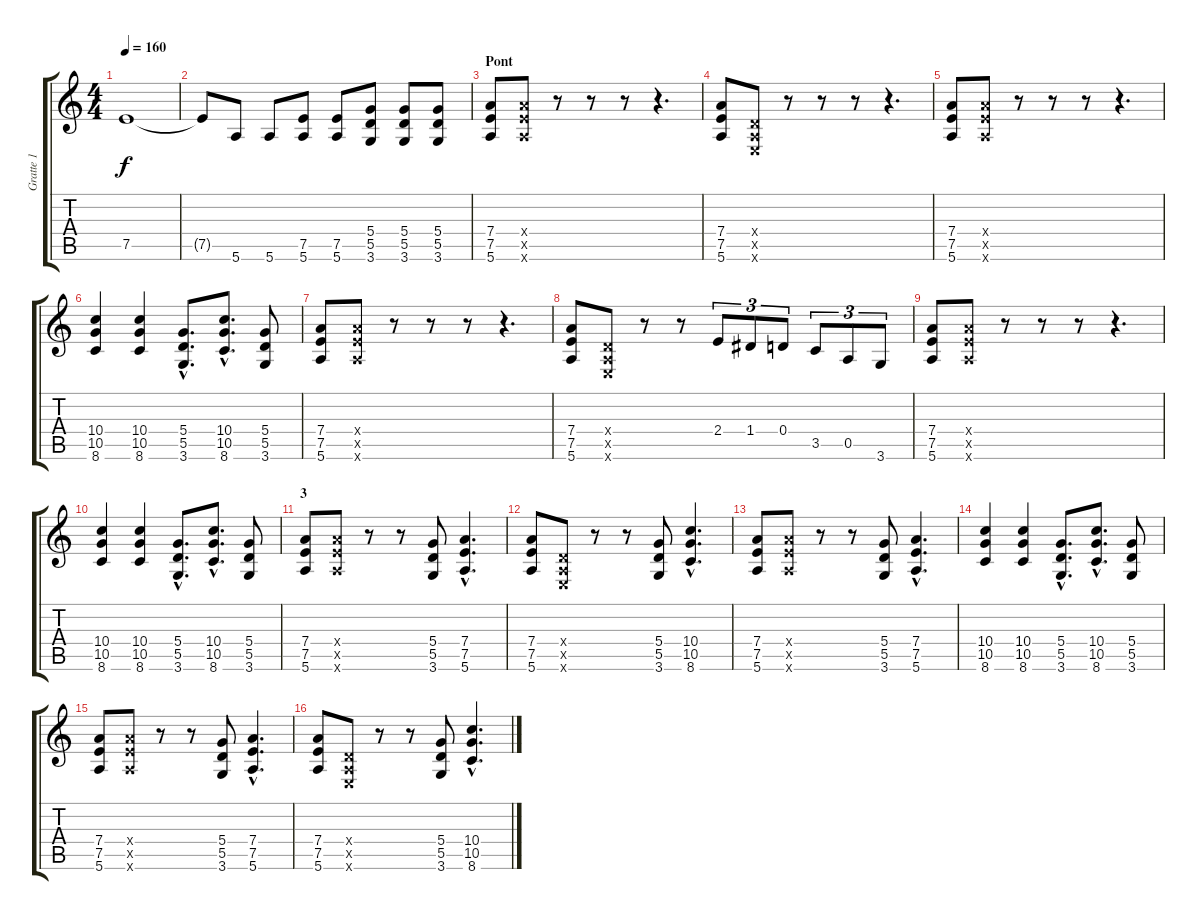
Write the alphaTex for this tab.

\track ("Gratte 1" "Gratte 1") {instrument overdrivenguitar}
\staff {score tabs}
\tuning (E4 B3 G3 D3 A2 E2) {hide}
\ts (4 4)
\tempo 160
\clef g2
\ks c
7.5.1{dy f} |
7.5{t}.8 5.6.8 5.6.8 (7.5 5.6).8 (7.5 5.6).8 (5.4 5.5 3.6).8 (5.4 5.5 3.6).8 (5.4 5.5 3.6).8 |
\section ("" "Pont")
(7.4 7.5 5.6).8 (7.4{x} 7.5{x} 5.6{x}).8 r.8 r.8 r.8 r.4{d} |
(7.4 7.5 5.6).8 (0.4{x} 0.5{x} 0.6{x}).8 r.8 r.8 r.8 r.4{d} |
(7.4 7.5 5.6).8 (7.4{x} 7.5{x} 5.6{x}).8 r.8 r.8 r.8 r.4{d} |
(10.4 10.5 8.6).4 (10.4 10.5 8.6).4 (5.4{hac} 5.5{hac} 3.6{hac}).8{d} (10.4{hac} 10.5{hac} 8.6{hac}).8{d} (5.4 5.5 3.6).8 |
(7.4 7.5 5.6).8 (7.4{x} 7.5{x} 5.6{x}).8 r.8 r.8 r.8 r.4{d} |
(7.4 7.5 5.6).8 (0.4{x} 0.5{x} 0.6{x}).8 r.8 r.8 2.4.8{tu (3 2)} 1.4.8{tu (3 2)} 0.4.8{tu (3 2)} 3.5.8{tu (3 2)} 0.5.8{tu (3 2)} 3.6.8{tu (3 2)} |
(7.4 7.5 5.6).8 (7.4{x} 7.5{x} 5.6{x}).8 r.8 r.8 r.8 r.4{d} |
(10.4 10.5 8.6).4 (10.4 10.5 8.6).4 (5.4{hac} 5.5{hac} 3.6{hac}).8{d} (10.4{hac} 10.5{hac} 8.6{hac}).8{d} (5.4 5.5 3.6).8 |
\section ("" "3")
(7.4 7.5 5.6).8 (7.4{x} 7.5{x} 5.6{x}).8 r.8 r.8 (5.4 5.5 3.6).8 (7.4{hac} 7.5{hac} 5.6{hac}).4{d} |
(7.4 7.5 5.6).8 (0.4{x} 0.5{x} 0.6{x}).8 r.8 r.8 (5.4 5.5 3.6).8 (10.4{hac} 10.5{hac} 8.6{hac}).4{d} |
(7.4 7.5 5.6).8 (7.4{x} 7.5{x} 5.6{x}).8 r.8 r.8 (5.4 5.5 3.6).8 (7.4{hac} 7.5{hac} 5.6{hac}).4{d} |
(10.4 10.5 8.6).4 (10.4 10.5 8.6).4 (5.4{hac} 5.5{hac} 3.6{hac}).8{d} (10.4{hac} 10.5{hac} 8.6{hac}).8{d} (5.4 5.5 3.6).8 |
(7.4 7.5 5.6).8 (7.4{x} 7.5{x} 5.6{x}).8 r.8 r.8 (5.4 5.5 3.6).8 (7.4{hac} 7.5{hac} 5.6{hac}).4{d} |
(7.4 7.5 5.6).8 (0.4{x} 0.5{x} 0.6{x}).8 r.8 r.8 (5.4 5.5 3.6).8 (10.4{hac} 10.5{hac} 8.6{hac}).4{d}
